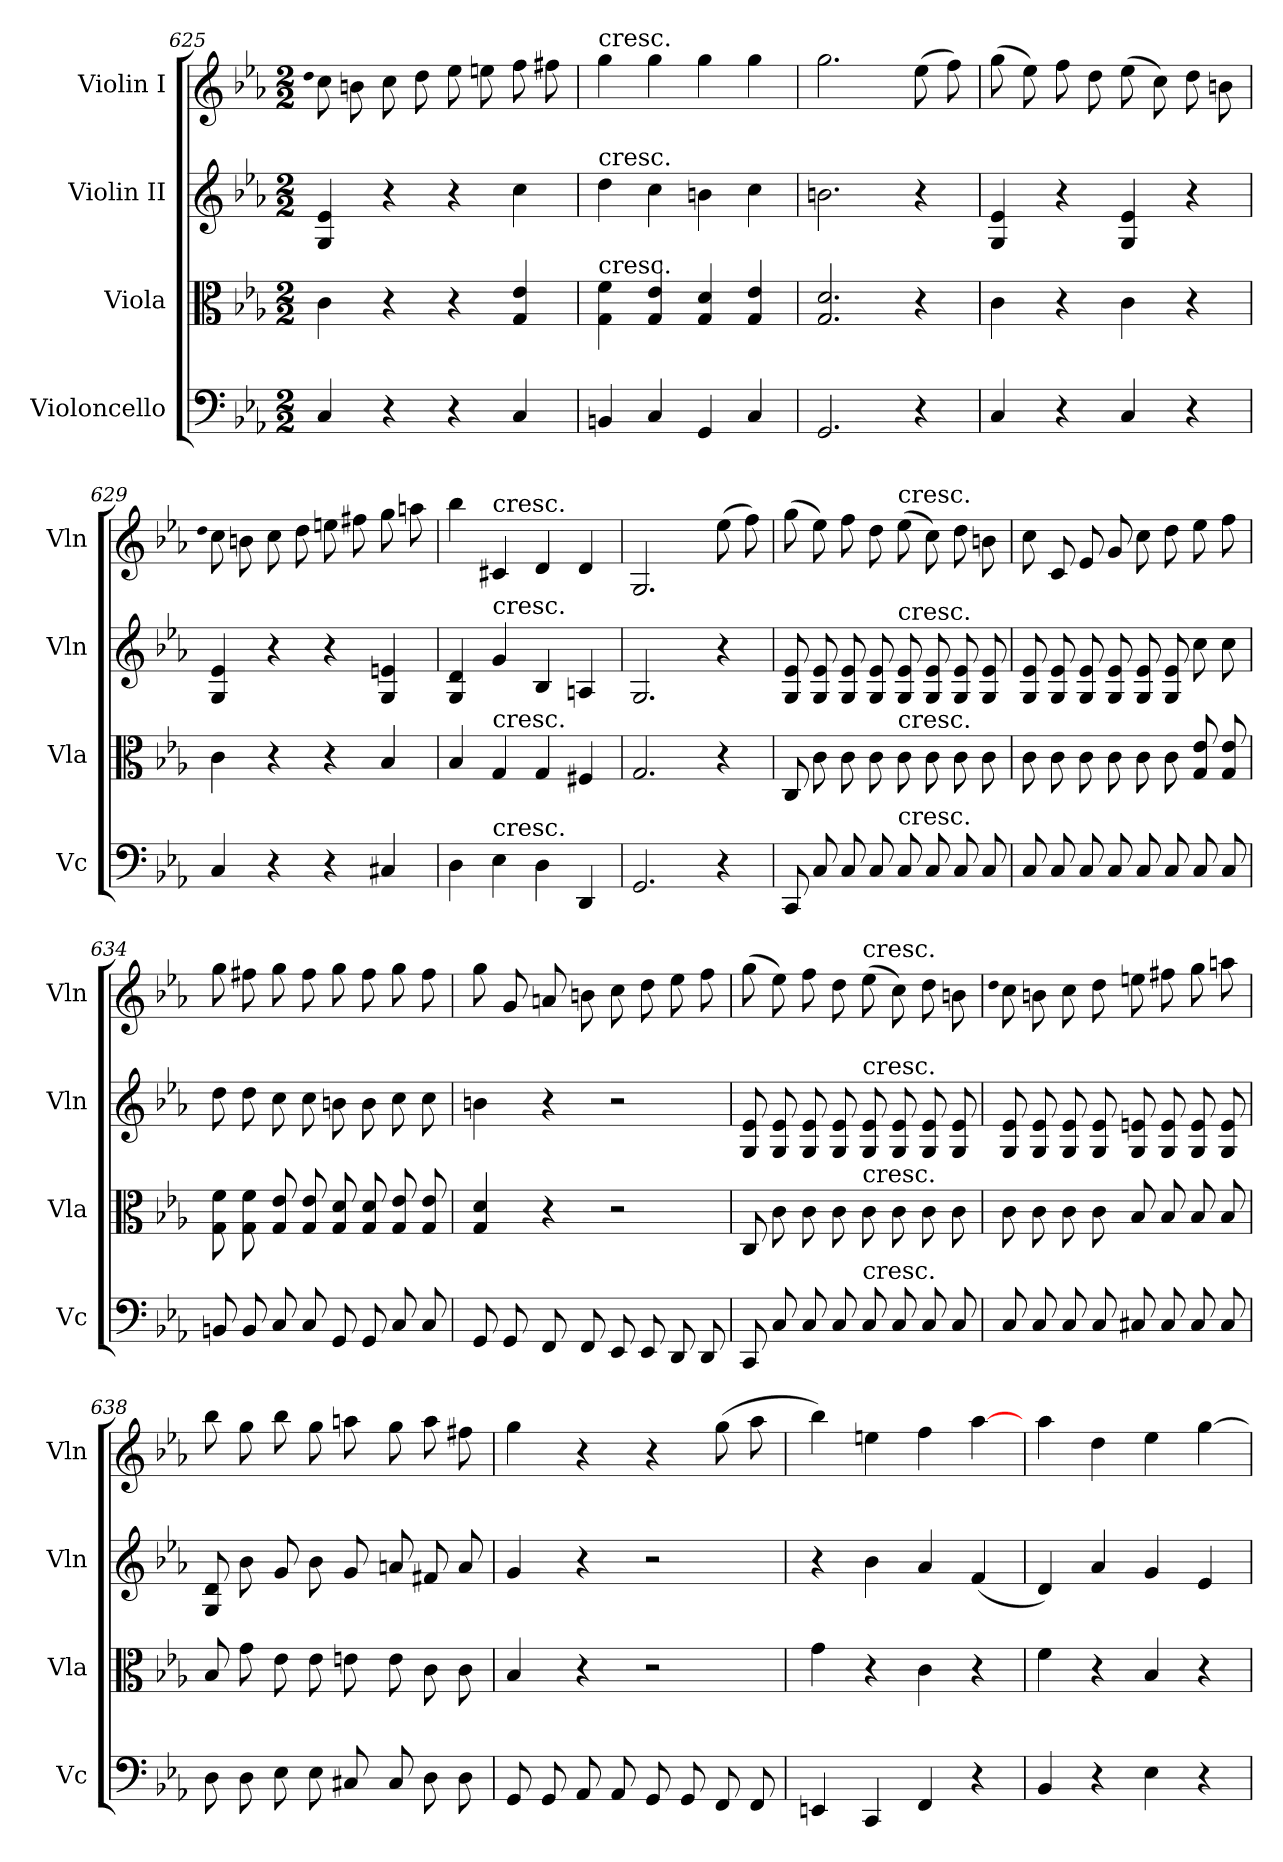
**kern	**kern	**kern	**kern
*part4	*part3	*part2	*part1
*staff4	*staff3	*staff2	*staff1
*I"Violoncello	*I"Viola	*I"Violin II	*I"Violin I
*I'Vc	*I'Vla	*I'Vln	*I'Vln
*clefF4	*clefC3	*clefG2	*clefG2
*k[b-e-a-]	*k[b-e-a-]	*k[b-e-a-]	*k[b-e-a-]
*c:	*c:	*c:	*c:
*M2/2	*M2/2	*M2/2	*M2/2
=625	=625	=625	=625
.	.	.	qqdd
4C	4c	4G 4e-	8cc
.	.	.	8bn
4r	4r	4r	8cc
.	.	.	8dd
4r	4r	4r	8ee-
.	.	.	8een
4C	4G 4e-	4cc	8ff
.	.	.	8ff#X
=626	=626	=626	=626
!	!	!	!LO:TX:a:t=cresc.
!	!	!LO:TX:a:t=cresc.	!
!	!LO:TX:a:t=cresc.	!	!
4BBn	4G 4f	4dd	4gg
4C	4G 4e-	4cc	4gg
4GG	4G 4d	4bn	4gg
4C	4G 4e-	4cc	4gg
=627	=627	=627	=627
2.GG	2.G 2.d	2.bn	2.gg
4r	4r	4r	(8ee-
.	.	.	8ff)
=628	=628	=628	=628
4C	4c	4G 4e-	(8gg
.	.	.	8ee-)
4r	4r	4r	8ff
.	.	.	8dd
4C	4c	4G 4e-	(8ee-
.	.	.	8cc)
4r	4r	4r	8dd
.	.	.	8bn
=629	=629	=629	=629
.	.	.	qqdd
4C	4c	4G 4e-	8cc
.	.	.	8bn
4r	4r	4r	8cc
.	.	.	8dd
4r	4r	4r	8een
.	.	.	8ff#X
4C#X	4B-	4G 4en	8gg
.	.	.	8aan
=630	=630	=630	=630
4D	4B-	4G 4d	4bb-
!	!	!	!LO:TX:a:t=cresc.
!	!	!LO:TX:a:t=cresc.	!
!	!LO:TX:a:t=cresc.	!	!
!LO:TX:a:t=cresc.	!	!	!
4E-	4G	4g	4c#X
4D	4G	4B-	4d
4DD	4F#X	4An	4d
=631	=631	=631	=631
2.GG	2.G	2.G	2.G
4r	4r	4r	(8ee-
.	.	.	8ff)
=632	=632	=632	=632
8CC	8C	8G 8e-	(8gg
8C	8c	8G 8e-	8ee-)
8C	8c	8G 8e-	8ff
8C	8c	8G 8e-	8dd
!	!	!	!LO:TX:a:t=cresc.
!	!	!LO:TX:a:t=cresc.	!
!	!LO:TX:a:t=cresc.	!	!
!LO:TX:a:t=cresc.	!	!	!
8C	8c	8G 8e-	(8ee-
8C	8c	8G 8e-	8cc)
8C	8c	8G 8e-	8dd
8C	8c	8G 8e-	8bn
=633	=633	=633	=633
8C	8c	8G 8e-	8cc
8C	8c	8G 8e-	8c
8C	8c	8G 8e-	8e-
8C	8c	8G 8e-	8g
8C	8c	8G 8e-	8cc
8C	8c	8G 8e-	8dd
8C	8G 8e-	8cc	8ee-
8C	8G 8e-	8cc	8ff
=634	=634	=634	=634
8BBn	8G 8f	8dd	8gg
8BB	8G 8f	8dd	8ff#X
8C	8G 8e-	8cc	8gg
8C	8G 8e-	8cc	8ff#
8GG	8G 8d	8bn	8gg
8GG	8G 8d	8b	8ff#
8C	8G 8e-	8cc	8gg
8C	8G 8e-	8cc	8ff#
=635	=635	=635	=635
8GG	4G 4d	4bn	8gg
8GG	.	.	8g
8FF	4r	4r	8an
8FF	.	.	8bn
8EE-	2r	2r	8cc
8EE-	.	.	8dd
8DD	.	.	8ee-
8DD	.	.	8ff
=636	=636	=636	=636
8CC	8C	8G 8e-	(8gg
8C	8c	8G 8e-	8ee-)
8C	8c	8G 8e-	8ff
8C	8c	8G 8e-	8dd
!	!	!	!LO:TX:a:t=cresc.
!	!	!LO:TX:a:t=cresc.	!
!	!LO:TX:a:t=cresc.	!	!
!LO:TX:a:t=cresc.	!	!	!
8C	8c	8G 8e-	(8ee-
8C	8c	8G 8e-	8cc)
8C	8c	8G 8e-	8dd
8C	8c	8G 8e-	8bn
=637	=637	=637	=637
.	.	.	qqdd
8C	8c	8G 8e-	8cc
8C	8c	8G 8e-	8bn
8C	8c	8G 8e-	8cc
8C	8c	8G 8e-	8dd
8C#X	8B-	8G 8en	8een
8C#	8B-	8G 8e	8ff#X
8C#	8B-	8G 8e	8gg
8C#	8B-	8G 8e	8aan
=638	=638	=638	=638
8D	8B-	8G 8d	8bb-
8D	8g	8b-	8gg
8E-	8e-	8g	8bb-
8E-	8e-	8b-	8gg
8C#X	8en	8g	8aan
8C#	8e	8an	8gg
8D	8c	8f#X	8aa
8D	8c	8a	8ff#X
=639	=639	=639	=639
8GG	4B-	4g	4gg
8GG	.	.	.
8AA-	4r	4r	4r
8AA-	.	.	.
8GG	2r	2r	4r
8GG	.	.	.
8FF	.	.	(8gg
8FF	.	.	8aa-
=640	=640	=640	=640
4EEn	4g	4r	4bb-)
4CC	4r	4b-	4een
4FF	4c	4a-	4ff
4r	4r	(4f	[4aa-
=641	=641	=641	=641
4BB-	4f	4d)	4aa-
4r	4r	4a-	4dd
4E-	4B-	4g	4ee-
4r	4r	4e-	[4gg
=	=	=	=
*-	*-	*-	*-
